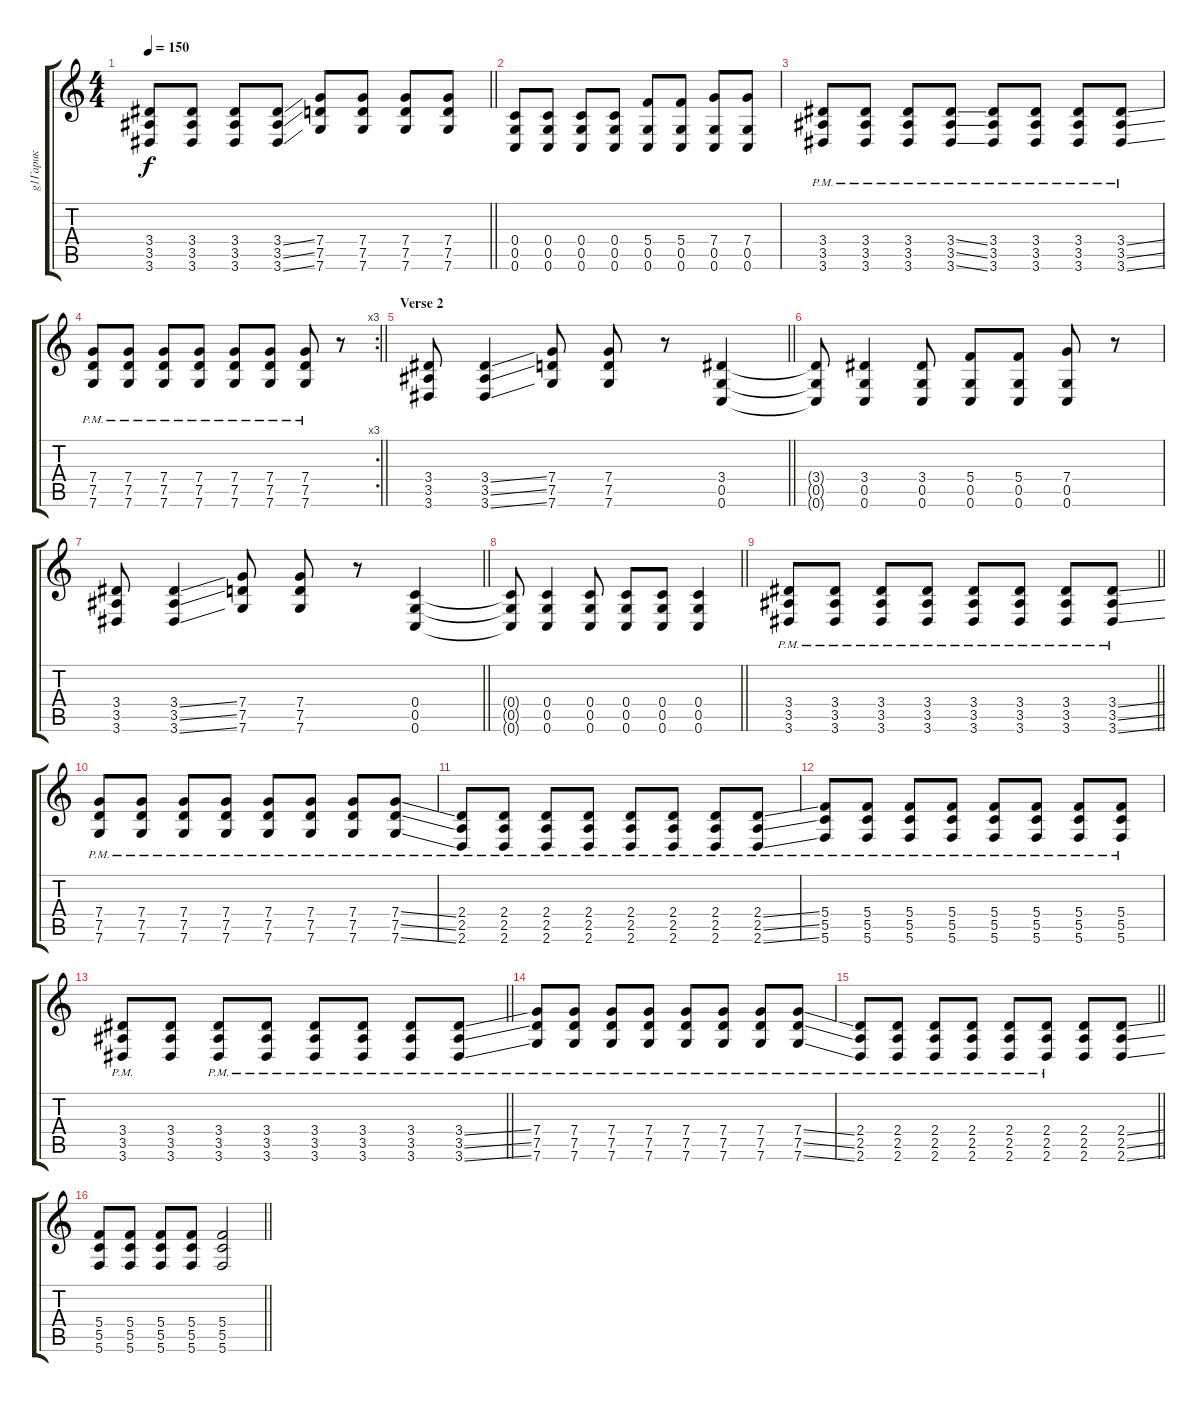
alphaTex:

\track ("g1Гарик" "g1Гарик") {instrument acousticguitarnylon}
\staff {score tabs}
\tuning (D4 A3 F3 C3 G2 C2) {hide}
\ts (4 4)
\tempo 150
\clef g2
\barLineRight lightlight
\ks c
(3.4 3.5 3.6).8{dy f} (3.4 3.5 3.6).8 (3.4 3.5 3.6).8 (3.4{ss} 3.5{ss} 3.6{ss}).8 (7.4 7.5 7.6).8 (7.4 7.5 7.6).8 (7.4 7.5 7.6).8 (7.4 7.5 7.6).8 |
(0.4 0.5 0.6).8 (0.4 0.5 0.6).8 (0.4 0.5 0.6).8 (0.4 0.5 0.6).8 (5.4 0.5 0.6).8 (5.4 0.5 0.6).8 (7.4 0.5 0.6).8 (7.4 0.5 0.6).8 |
(3.4{pm} 3.5{pm} 3.6).8 (3.4{pm} 3.5{pm} 3.6).8 (3.4{pm} 3.5{pm} 3.6).8 (3.4{ss pm} 3.5{ss pm} 3.6{ss}).8 (3.4{pm} 3.5{pm} 3.6).8 (3.4{pm} 3.5{pm} 3.6).8 (3.4{pm} 3.5{pm} 3.6).8 (3.4{ss pm} 3.5{ss pm} 3.6{ss}).8 |
\rc 3
\barLineRight lightlight
(7.4{pm} 7.5{pm} 7.6).8 (7.4{pm} 7.5{pm} 7.6).8 (7.4{pm} 7.5{pm} 7.6).8 (7.4{pm} 7.5{pm} 7.6).8 (7.4{pm} 7.5{pm} 7.6).8 (7.4{pm} 7.5{pm} 7.6).8 (7.4{pm} 7.5{pm} 7.6).8 r.8{instrument electricguitarclean} |
\section ("" "Verse 2")
\barLineRight lightlight
(3.4 3.5 3.6).8 (3.4{ss} 3.5{ss} 3.6{ss}).4 (7.4 7.5 7.6).8 (7.4 7.5 7.6).8 r.8 (3.4 0.5 0.6).4 |
(3.4{t} 0.5{t} 0.6{t}).8 (3.4 0.5 0.6).4 (3.4 0.5 0.6).8 (5.4 0.5 0.6).8 (5.4 0.5 0.6).8 (7.4 0.5 0.6).8 r.8 |
\barLineRight lightlight
(3.4 3.5 3.6).8 (3.4{ss} 3.5{ss} 3.6{ss}).4 (7.4 7.5 7.6).8 (7.4 7.5 7.6).8 r.8 (0.4 0.5 0.6).4 |
\barLineRight lightlight
(0.4{t} 0.5{t} 0.6{t}).8 (0.4 0.5 0.6).4 (0.4 0.5 0.6).8 (0.4 0.5 0.6).8 (0.4 0.5 0.6).8 (0.4 0.5 0.6).4 |
\barLineRight lightlight
(3.4 3.5{pm} 3.6).8{instrument overdrivenguitar} (3.4 3.5{pm} 3.6).8 (3.4 3.5{pm} 3.6).8 (3.4 3.5{pm} 3.6).8 (3.4 3.5{pm} 3.6).8 (3.4 3.5{pm} 3.6).8 (3.4 3.5{pm} 3.6).8 (3.4{ss} 3.5{ss pm} 3.6{ss}).8 |
(7.4 7.5{pm} 7.6).8 (7.4 7.5{pm} 7.6).8 (7.4 7.5{pm} 7.6).8 (7.4 7.5{pm} 7.6).8 (7.4 7.5{pm} 7.6).8 (7.4 7.5{pm} 7.6).8 (7.4 7.5{pm} 7.6).8 (7.4{ss} 7.5{ss pm} 7.6{ss}).8 |
(2.4 2.5{pm} 2.6).8 (2.4 2.5{pm} 2.6).8 (2.4 2.5{pm} 2.6).8 (2.4 2.5{pm} 2.6).8 (2.4 2.5{pm} 2.6).8 (2.4 2.5{pm} 2.6).8 (2.4 2.5{pm} 2.6).8 (2.4{ss} 2.5{ss pm} 2.6{ss}).8 |
(5.4 5.5{pm} 5.6).8 (5.4 5.5{pm} 5.6).8 (5.4 5.5{pm} 5.6).8 (5.4 5.5{pm} 5.6).8 (5.4 5.5{pm} 5.6).8 (5.4 5.5{pm} 5.6).8 (5.4 5.5{pm} 5.6).8 (5.4 5.5{pm} 5.6).8 |
\barLineRight lightlight
(3.4 3.5{pm} 3.6).8 (3.4 3.5 3.6).8 (3.4 3.5{pm} 3.6).8 (3.4 3.5{pm} 3.6).8 (3.4 3.5{pm} 3.6).8 (3.4 3.5{pm} 3.6).8 (3.4 3.5{pm} 3.6).8 (3.4{ss} 3.5{ss pm} 3.6{ss}).8 |
(7.4 7.5{pm} 7.6).8 (7.4 7.5{pm} 7.6).8 (7.4 7.5{pm} 7.6).8 (7.4 7.5{pm} 7.6).8 (7.4 7.5{pm} 7.6).8 (7.4 7.5{pm} 7.6).8 (7.4 7.5{pm} 7.6).8 (7.4{ss} 7.5{ss pm} 7.6{ss}).8 |
\barLineRight lightlight
(2.4 2.5{pm} 2.6).8 (2.4 2.5{pm} 2.6).8 (2.4 2.5{pm} 2.6).8 (2.4 2.5{pm} 2.6).8 (2.4 2.5{pm} 2.6).8 (2.4 2.5{pm} 2.6).8 (2.4 2.5 2.6).8 (2.4{ss} 2.5{ss} 2.6{ss}).8 |
\barLineRight lightlight
(5.4 5.5 5.6).8 (5.4 5.5 5.6).8 (5.4 5.5 5.6).8 (5.4 5.5 5.6).8 (5.4 5.5 5.6).2{instrument overdrivenguitar}
